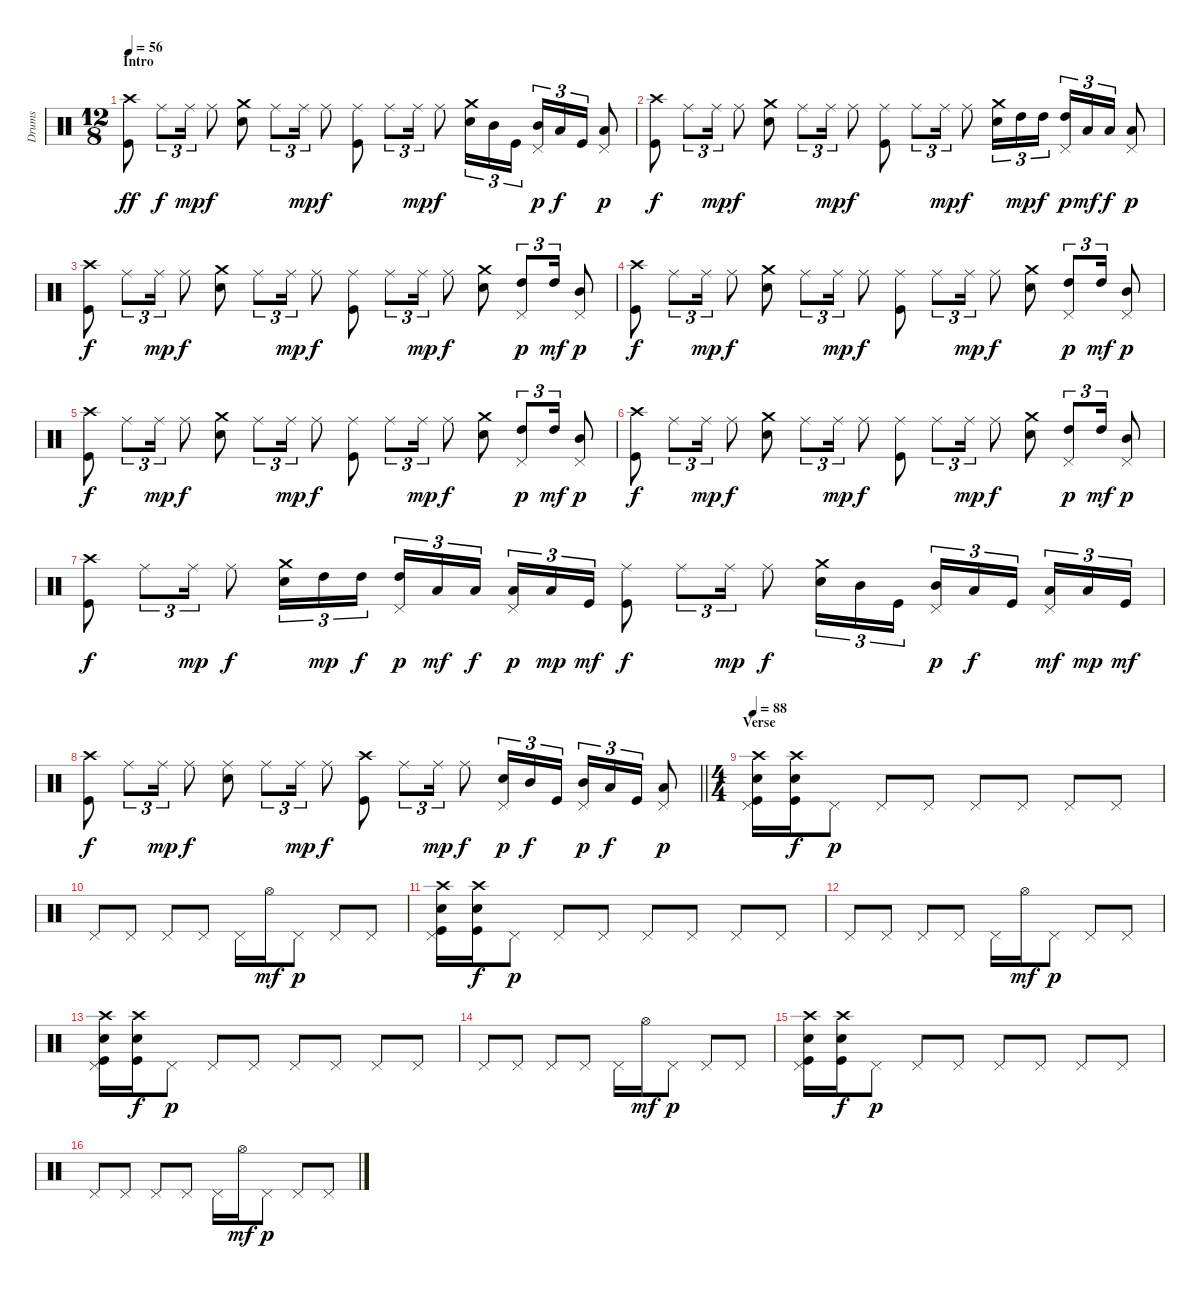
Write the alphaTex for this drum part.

\track ("Drums" "Drums") {instrument percussion}
\staff {score}
\articulation defaults
\ts (12 8)
\section ("" "Intro")
\tempo 56
\clef neutral
\ks c
("Crash high (hit)" "Kick (hit)").8{dy ff} "Ride (middle)".8{tu (3 2) dy f} "Ride (middle)".16{tu (3 2) dy mp} "Ride (middle)".8{dy f} ("Crash medium (hit)" "Snare (hit) 2").8 "Ride (middle)".8{tu (3 2)} "Ride (middle)".16{tu (3 2) dy mp} "Ride (middle)".8{dy f} ("Ride (middle)" "Kick (hit)").8 "Ride (middle)".8{tu (3 2)} "Ride (middle)".16{tu (3 2) dy mp} "Ride (middle)".8{dy f} ("Crash medium (hit)" "Snare (hit) 2").16{tu (3 2)} "Mid Tom (hit)".16{tu (3 2)} "Kick (hit)".16{tu (3 2) beam splitsecondary} ("Pedal Hi-Hat (hit)" "Mid Tom (hit)").16{tu (3 2) dy p} "Low Tom (hit)".16{tu (3 2) dy f} "Kick (hit)".16{tu (3 2)} ("Pedal Hi-Hat (hit)" "Low Tom (hit)").8{dy p} |
("Crash high (hit)" "Kick (hit)").8{dy f} "Ride (middle)".8{tu (3 2)} "Ride (middle)".16{tu (3 2) dy mp} "Ride (middle)".8{dy f} ("Crash medium (hit)" "Snare (hit) 2").8 "Ride (middle)".8{tu (3 2)} "Ride (middle)".16{tu (3 2) dy mp} "Ride (middle)".8{dy f} ("Ride (middle)" "Kick (hit)").8 "Ride (middle)".8{tu (3 2)} "Ride (middle)".16{tu (3 2) dy mp} "Ride (middle)".8{dy f} ("Crash medium (hit)" "Snare (hit) 2").16{tu (3 2)} "High Tom (hit)".16{tu (3 2) dy mp} "High Tom (hit)".16{tu (3 2) dy f beam splitsecondary} ("Pedal Hi-Hat (hit)" "High Tom (hit)").16{tu (3 2) dy p} "Low Tom (hit)".16{tu (3 2) dy mf} "Low Tom (hit)".16{tu (3 2) dy f} ("Pedal Hi-Hat (hit)" "Low Tom (hit)").8{dy p} |
("Crash high (hit)" "Kick (hit)").8{dy f} "Ride (middle)".8{tu (3 2)} "Ride (middle)".16{tu (3 2) dy mp} "Ride (middle)".8{dy f} ("Crash medium (hit)" "Snare (hit) 2").8 "Ride (middle)".8{tu (3 2)} "Ride (middle)".16{tu (3 2) dy mp} "Ride (middle)".8{dy f} ("Ride (middle)" "Kick (hit)").8 "Ride (middle)".8{tu (3 2)} "Ride (middle)".16{tu (3 2) dy mp} "Ride (middle)".8{dy f} ("Crash medium (hit)" "Snare (hit) 2").8 ("Pedal Hi-Hat (hit)" "High Tom (hit)").8{tu (3 2) dy p} "High Tom (hit)".16{tu (3 2) dy mf} ("Pedal Hi-Hat (hit)" "Mid Tom (hit)").8{dy p} |
("Crash high (hit)" "Kick (hit)").8{dy f} "Ride (middle)".8{tu (3 2)} "Ride (middle)".16{tu (3 2) dy mp} "Ride (middle)".8{dy f} ("Crash medium (hit)" "Snare (hit) 2").8 "Ride (middle)".8{tu (3 2)} "Ride (middle)".16{tu (3 2) dy mp} "Ride (middle)".8{dy f} ("Ride (middle)" "Kick (hit)").8 "Ride (middle)".8{tu (3 2)} "Ride (middle)".16{tu (3 2) dy mp} "Ride (middle)".8{dy f} ("Crash medium (hit)" "Snare (hit) 2").8 ("Pedal Hi-Hat (hit)" "High Tom (hit)").8{tu (3 2) dy p} "High Tom (hit)".16{tu (3 2) dy mf} ("Pedal Hi-Hat (hit)" "Mid Tom (hit)").8{dy p} |
("Crash high (hit)" "Kick (hit)").8{dy f} "Ride (middle)".8{tu (3 2)} "Ride (middle)".16{tu (3 2) dy mp} "Ride (middle)".8{dy f} ("Crash medium (hit)" "Snare (hit) 2").8 "Ride (middle)".8{tu (3 2)} "Ride (middle)".16{tu (3 2) dy mp} "Ride (middle)".8{dy f} ("Ride (middle)" "Kick (hit)").8 "Ride (middle)".8{tu (3 2)} "Ride (middle)".16{tu (3 2) dy mp} "Ride (middle)".8{dy f} ("Crash medium (hit)" "Snare (hit) 2").8 ("Pedal Hi-Hat (hit)" "High Tom (hit)").8{tu (3 2) dy p} "High Tom (hit)".16{tu (3 2) dy mf} ("Pedal Hi-Hat (hit)" "Mid Tom (hit)").8{dy p} |
("Crash high (hit)" "Kick (hit)").8{dy f} "Ride (middle)".8{tu (3 2)} "Ride (middle)".16{tu (3 2) dy mp} "Ride (middle)".8{dy f} ("Crash medium (hit)" "Snare (hit) 2").8 "Ride (middle)".8{tu (3 2)} "Ride (middle)".16{tu (3 2) dy mp} "Ride (middle)".8{dy f} ("Ride (middle)" "Kick (hit)").8 "Ride (middle)".8{tu (3 2)} "Ride (middle)".16{tu (3 2) dy mp} "Ride (middle)".8{dy f} ("Crash medium (hit)" "Snare (hit) 2").8 ("Pedal Hi-Hat (hit)" "High Tom (hit)").8{tu (3 2) dy p} "High Tom (hit)".16{tu (3 2) dy mf} ("Pedal Hi-Hat (hit)" "Mid Tom (hit)").8{dy p} |
("Crash high (hit)" "Kick (hit)").8{dy f} "Ride (middle)".8{tu (3 2)} "Ride (middle)".16{tu (3 2) dy mp} "Ride (middle)".8{dy f} ("Crash medium (hit)" "Snare (hit) 2").16{tu (3 2)} "High Tom (hit)".16{tu (3 2) dy mp} "High Tom (hit)".16{tu (3 2) dy f beam splitsecondary} ("Pedal Hi-Hat (hit)" "High Tom (hit)").16{tu (3 2) dy p} "Low Tom (hit)".16{tu (3 2) dy mf} "Low Tom (hit)".16{tu (3 2) dy f beam splitsecondary} ("Pedal Hi-Hat (hit)" "Low Tom (hit)").16{tu (3 2) dy p} "Low Tom (hit)".16{tu (3 2) dy mp} "Kick (hit)".16{tu (3 2) dy mf} ("Ride (middle)" "Kick (hit)").8{dy f} "Ride (middle)".8{tu (3 2)} "Ride (middle)".16{tu (3 2) dy mp} "Ride (middle)".8{dy f} ("Crash medium (hit)" "Snare (hit) 2").16{tu (3 2)} "Mid Tom (hit)".16{tu (3 2)} "Kick (hit)".16{tu (3 2) beam splitsecondary} ("Pedal Hi-Hat (hit)" "Mid Tom (hit)").16{tu (3 2) dy p} "Low Tom (hit)".16{tu (3 2) dy f} "Kick (hit)".16{tu (3 2) beam splitsecondary} ("Pedal Hi-Hat (hit)" "Low Tom (hit)").16{tu (3 2) dy mf} "Low Tom (hit)".16{tu (3 2) dy mp} "Kick (hit)".16{tu (3 2) dy mf} |
\barLineRight lightlight
("Crash high (hit)" "Kick (hit)").8{dy f} "Ride (middle)".8{tu (3 2)} "Ride (middle)".16{tu (3 2) dy mp} "Ride (middle)".8{dy f} ("Ride (middle)" "Snare (hit) 2").8 "Ride (middle)".8{tu (3 2)} "Ride (middle)".16{tu (3 2) dy mp} "Ride (middle)".8{dy f} ("Crash high (hit)" "Kick (hit)").8 "Ride (middle)".8{tu (3 2)} "Ride (middle)".16{tu (3 2) dy mp} "Ride (middle)".8{dy f} ("Pedal Hi-Hat (hit)" "Snare (hit) 2").16{tu (3 2) dy p} "Mid Tom (hit)".16{tu (3 2) dy f} "Kick (hit)".16{tu (3 2) beam splitsecondary} ("Pedal Hi-Hat (hit)" "Mid Tom (hit)").16{tu (3 2) dy p} "Low Tom (hit)".16{tu (3 2) dy f} "Kick (hit)".16{tu (3 2)} ("Pedal Hi-Hat (hit)" "Low Tom (hit)").8{dy p} |
\ts (4 4)
\section ("" "Verse")
\tempo 88
("Crash high (hit)" "Pedal Hi-Hat (hit)" "Snare (hit) 2" "Kick (hit)").16 ("Crash high (hit)" "Snare (hit) 2" "Kick (hit)").16{dy f} "Pedal Hi-Hat (hit)".8{dy p} "Pedal Hi-Hat (hit)".8 "Pedal Hi-Hat (hit)".8 "Pedal Hi-Hat (hit)".8 "Pedal Hi-Hat (hit)".8 "Pedal Hi-Hat (hit)".8 "Pedal Hi-Hat (hit)".8 |
"Pedal Hi-Hat (hit)".8 "Pedal Hi-Hat (hit)".8 "Pedal Hi-Hat (hit)".8 "Pedal Hi-Hat (hit)".8 "Pedal Hi-Hat (hit)".16 "Hi-Hat (open)".16{dy mf} "Pedal Hi-Hat (hit)".8{dy p} "Pedal Hi-Hat (hit)".8 "Pedal Hi-Hat (hit)".8 |
("Crash high (hit)" "Pedal Hi-Hat (hit)" "Snare (hit) 2" "Kick (hit)").16 ("Crash high (hit)" "Snare (hit) 2" "Kick (hit)").16{dy f} "Pedal Hi-Hat (hit)".8{dy p} "Pedal Hi-Hat (hit)".8 "Pedal Hi-Hat (hit)".8 "Pedal Hi-Hat (hit)".8 "Pedal Hi-Hat (hit)".8 "Pedal Hi-Hat (hit)".8 "Pedal Hi-Hat (hit)".8 |
"Pedal Hi-Hat (hit)".8 "Pedal Hi-Hat (hit)".8 "Pedal Hi-Hat (hit)".8 "Pedal Hi-Hat (hit)".8 "Pedal Hi-Hat (hit)".16 "Hi-Hat (open)".16{dy mf} "Pedal Hi-Hat (hit)".8{dy p} "Pedal Hi-Hat (hit)".8 "Pedal Hi-Hat (hit)".8 |
("Crash high (hit)" "Pedal Hi-Hat (hit)" "Snare (hit) 2" "Kick (hit)").16 ("Crash high (hit)" "Snare (hit) 2" "Kick (hit)").16{dy f} "Pedal Hi-Hat (hit)".8{dy p} "Pedal Hi-Hat (hit)".8 "Pedal Hi-Hat (hit)".8 "Pedal Hi-Hat (hit)".8 "Pedal Hi-Hat (hit)".8 "Pedal Hi-Hat (hit)".8 "Pedal Hi-Hat (hit)".8 |
"Pedal Hi-Hat (hit)".8 "Pedal Hi-Hat (hit)".8 "Pedal Hi-Hat (hit)".8 "Pedal Hi-Hat (hit)".8 "Pedal Hi-Hat (hit)".16 "Hi-Hat (open)".16{dy mf} "Pedal Hi-Hat (hit)".8{dy p} "Pedal Hi-Hat (hit)".8 "Pedal Hi-Hat (hit)".8 |
("Crash high (hit)" "Pedal Hi-Hat (hit)" "Snare (hit) 2" "Kick (hit)").16 ("Crash high (hit)" "Snare (hit) 2" "Kick (hit)").16{dy f} "Pedal Hi-Hat (hit)".8{dy p} "Pedal Hi-Hat (hit)".8 "Pedal Hi-Hat (hit)".8 "Pedal Hi-Hat (hit)".8 "Pedal Hi-Hat (hit)".8 "Pedal Hi-Hat (hit)".8 "Pedal Hi-Hat (hit)".8 |
"Pedal Hi-Hat (hit)".8 "Pedal Hi-Hat (hit)".8 "Pedal Hi-Hat (hit)".8 "Pedal Hi-Hat (hit)".8 "Pedal Hi-Hat (hit)".16 "Hi-Hat (open)".16{dy mf} "Pedal Hi-Hat (hit)".8{dy p} "Pedal Hi-Hat (hit)".8 "Pedal Hi-Hat (hit)".8
